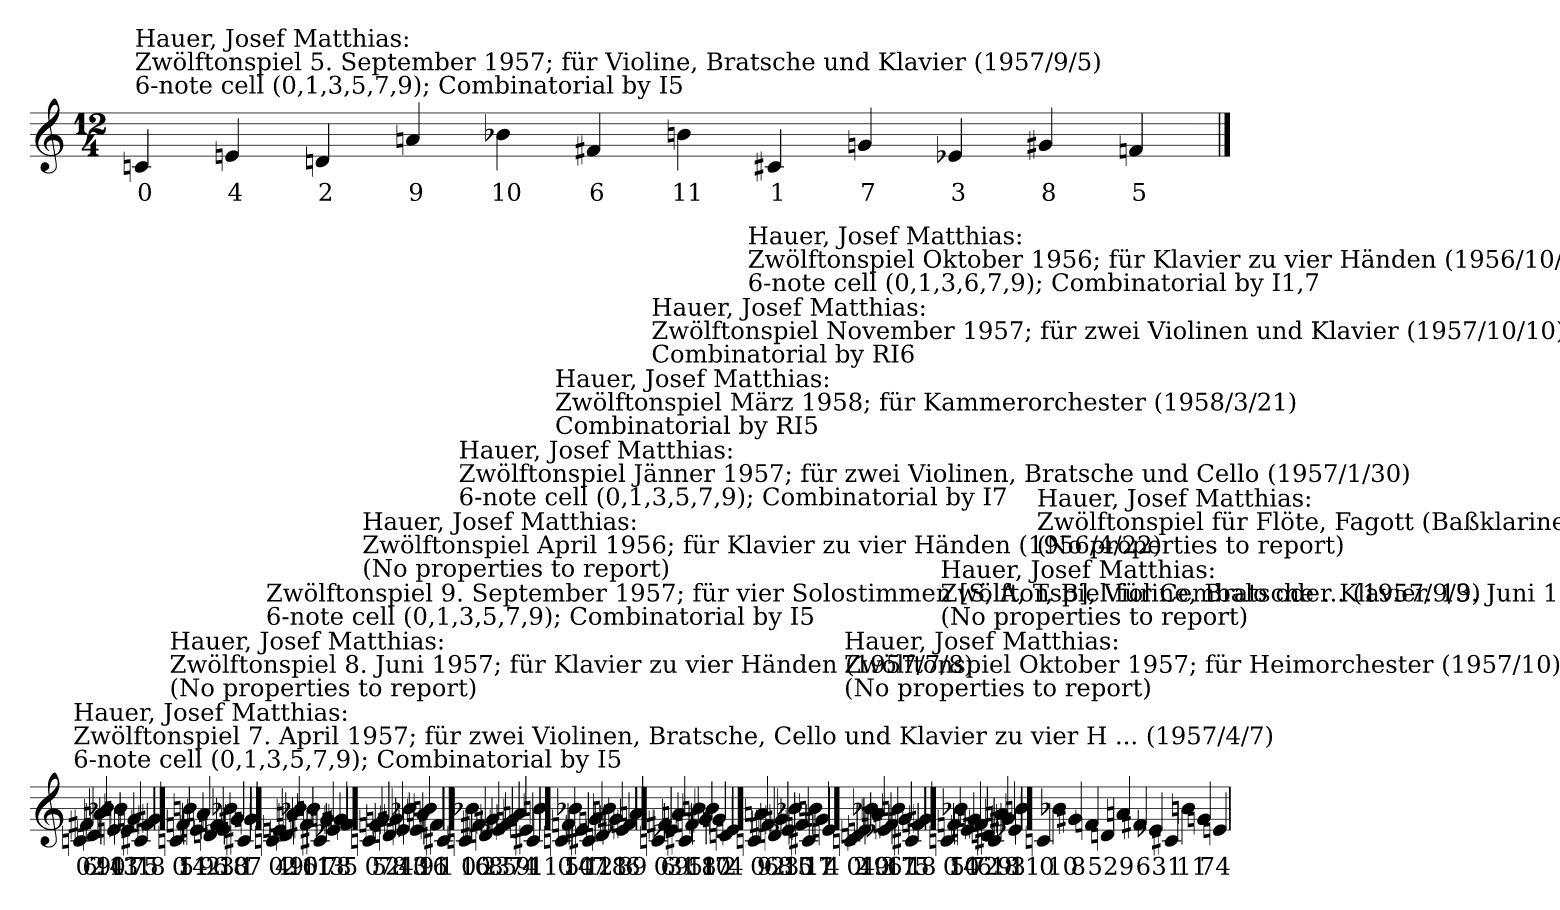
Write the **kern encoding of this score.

**kern	**text
*part1	*part1
*staff1	*staff1
!!LO:LB:g=z
*M12/4	*
==553	==553
!LO:TX:t=Hauer, Josef Matthias&colon; \nZwölftonspiel 5. September 1957; für Violine, Bratsche und Klavier (1957/9/5)\n6-note cell (0,1,3,5,7,9); Combinatorial by I5	!
4cn	0
4en	4
4dn	2
4an	9
4b-X	10
4f#X	6
4bn	11
4c#X	1
4gn	7
4e-X	3
4g#X	8
4fn	5
!!LO:LB:g=z
==554	==554
!LO:TX:t=Hauer, Josef Matthias&colon; \nZwölftonspiel 7. April 1957; für zwei Violinen, Bratsche, Cello und Klavier zu vier H ... (1957/4/7)\n6-note cell (0,1,3,5,7,9); Combinatorial by I5	!
4cn	0
4f#X	6
4dn	2
4an	9
4b-X	10
4en	4
4bn	11
4e-X	3
4gn	7
4c#X	1
4fn	5
4g#X	8
!!LO:LB:g=z
==555	==555
!LO:TX:t=Hauer, Josef Matthias&colon; \nZwölftonspiel 8. Juni 1957; für Klavier zu vier Händen (1957/7/8)\n(No properties to report)	!
4cn	0
4fn	5
4bn	11
4en	4
4an	9
4dn	2
4f#X	6
4e-X	3
4b-X	10
4g#X	8
4c#X	1
4gn	7
!!LO:LB:g=z
==556	==556
!LO:TX:t=Hauer, Josef Matthias&colon; \nZwölftonspiel 9. September 1957; für vier Solostimmen [S, A, T, B], Violine, Bratsche ... (1957/9/9)\n6-note cell (0,1,3,5,7,9); Combinatorial by I5	!
4cn	0
4en	4
4dn	2
4an	9
4b-X	10
4f#X	6
4bn	11
4c#X	1
4gn	7
4e-X	3
4g#X	8
4fn	5
!!LO:LB:g=z
==557	==557
!LO:TX:t=Hauer, Josef Matthias&colon; \nZwölftonspiel April 1956; für Klavier zu vier Händen (1956/4/22)\n(No properties to report)	!
4cn	0
4fn	5
4gn	7
4dn	2
4g#X	8
4en	4
4b-X	10
4e-X	3
4an	9
4bn	11
4f#X	6
4c#X	1
!!LO:LB:g=z
==558	==558
!LO:TX:t=Hauer, Josef Matthias&colon; \nZwölftonspiel Jänner 1957; für zwei Violinen, Bratsche und Cello (1957/1/30)\n6-note cell (0,1,3,5,7,9); Combinatorial by I7	!
4cn	0
4b-X	10
4f#X	6
4dn	2
4g#X	8
4e-X	3
4fn	5
4gn	7
4an	9
4en	4
4c#X	1
4bn	11
!!LO:LB:g=z
==559	==559
!LO:TX:t=Hauer, Josef Matthias&colon; \nZwölftonspiel März 1958; für Kammerorchester (1958/3/21)\nCombinatorial by RI5	!
4cn	0
4fn	5
4b-X	10
4en	4
4c#X	1
4gn	7
4dn	2
4bn	11
4g#X	8
4e-X	3
4f#X	6
4an	9
!!LO:LB:g=z
==560	==560
!LO:TX:t=Hauer, Josef Matthias&colon; \nZwölftonspiel November 1957; für zwei Violinen und Klavier (1957/10/10)\nCombinatorial by RI6	!
4cn	0
4f#X	6
4e-X	3
4an	9
4c#X	1
4fn	5
4bn	11
4g#X	8
4b-X	10
4gn	7
4dn	2
4en	4
!!LO:LB:g=z
==561	==561
!LO:TX:t=Hauer, Josef Matthias&colon; \nZwölftonspiel Oktober 1956; für Klavier zu vier Händen (1956/10/22)\n6-note cell (0,1,3,6,7,9); Combinatorial by I1,7	!
4cn	0
4an	9
4f#X	6
4dn	2
4g#X	8
4e-X	3
4b-X	10
4fn	5
4c#X	1
4bn	11
4gn	7
4en	4
!!LO:LB:g=z
==562	==562
!LO:TX:t=Hauer, Josef Matthias&colon; \nZwölftonspiel Oktober 1957; für Heimorchester (1957/10)\n(No properties to report)	!
4cn	0
4dn	2
4en	4
4b-X	10
4an	9
4e-X	3
4f#X	6
4bn	11
4gn	7
4c#X	1
4fn	5
4g#X	8
!!LO:LB:g=z
==563	==563
!LO:TX:t=Hauer, Josef Matthias&colon; \nZwölftonspiel für Cembalo oder Klavier. 13. Juni 1947 (1947/7/13)\n(No properties to report)	!
4cn	0
4fn	5
4b-X	10
4en	4
4gn	7
4f#X	6
4dn	2
4c#X	1
4an	9
4g#X	8
4e-X	3
4bn	11
!!LO:LB:g=z
==564	==564
!LO:TX:t=Hauer, Josef Matthias&colon; \nZwölftonspiel für Flöte, Fagott (Baßklarinette), zwei Violinen, Bratsche und Cello. J ... (1958/1)\n(No properties to report)	!
4cn	0
4b-X	10
4g#X	8
4fn	5
4dn	2
4an	9
4f#X	6
4e-X	3
4c#X	1
4bn	11
4gn	7
4en	4
=	=
*-	*-
